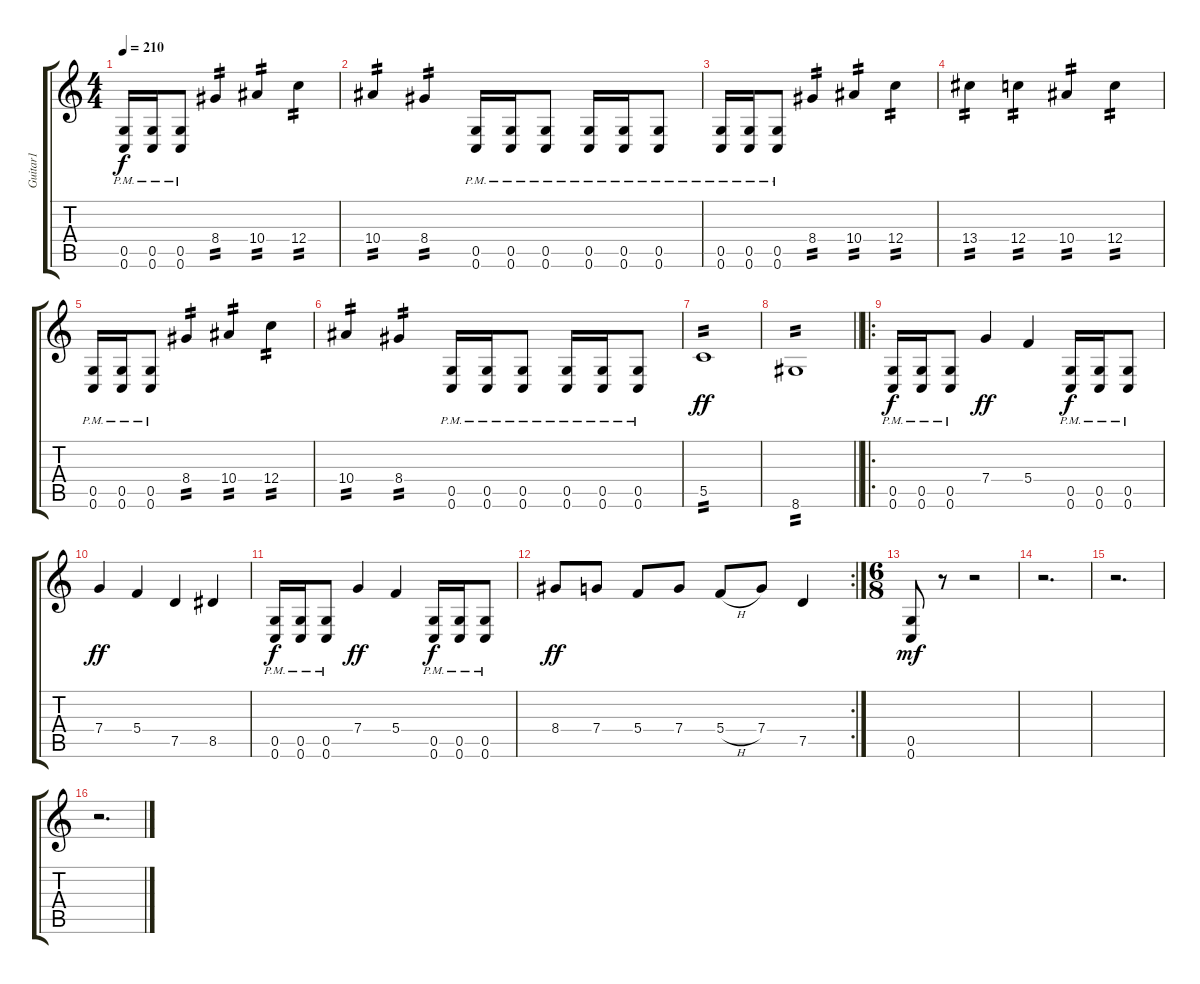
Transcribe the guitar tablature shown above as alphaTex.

\track ("Guitar1" "Guitar1") {instrument distortionguitar}
\staff {score tabs}
\tuning (D4 A3 F3 C3 G2 C2) {hide}
\ts (4 4)
\tempo 210
\clef g2
\ks c
(0.5{pm} 0.6{pm}).16{dy f} (0.5{pm} 0.6{pm}).16 (0.5{pm} 0.6{pm}).8 8.4.4{tp 2} 10.4.4{tp 2} 12.4.4{tp 2} |
10.4.4{tp 2} 8.4.4{tp 2} (0.5{pm} 0.6{pm}).16 (0.5{pm} 0.6{pm}).16 (0.5{pm} 0.6{pm}).8 (0.5{pm} 0.6{pm}).16 (0.5{pm} 0.6{pm}).16 (0.5{pm} 0.6{pm}).8 |
(0.5{pm} 0.6{pm}).16 (0.5{pm} 0.6{pm}).16 (0.5{pm} 0.6{pm}).8 8.4.4{tp 2} 10.4.4{tp 2} 12.4.4{tp 2} |
13.4.4{tp 2} 12.4.4{tp 2} 10.4.4{tp 2} 12.4.4{tp 2} |
(0.5{pm} 0.6{pm}).16 (0.5{pm} 0.6{pm}).16 (0.5{pm} 0.6{pm}).8 8.4.4{tp 2} 10.4.4{tp 2} 12.4.4{tp 2} |
10.4.4{tp 2} 8.4.4{tp 2} (0.5{pm} 0.6{pm}).16 (0.5{pm} 0.6{pm}).16 (0.5{pm} 0.6{pm}).8 (0.5{pm} 0.6{pm}).16 (0.5{pm} 0.6{pm}).16 (0.5{pm} 0.6{pm}).8 |
5.5.1{tp 2 dy ff} |
\barLineRight lightlight
8.6.1{tp 2} |
\ro
(0.5{pm} 0.6{pm}).16{dy f} (0.5{pm} 0.6{pm}).16 (0.5{pm} 0.6{pm}).8 7.4.4{dy ff} 5.4.4 (0.5{pm} 0.6{pm}).16{dy f} (0.5{pm} 0.6{pm}).16 (0.5{pm} 0.6{pm}).8 |
7.4.4{dy ff} 5.4.4 7.5.4 8.5.4 |
(0.5{pm} 0.6{pm}).16{dy f} (0.5{pm} 0.6{pm}).16 (0.5{pm} 0.6{pm}).8 7.4.4{dy ff} 5.4.4 (0.5{pm} 0.6{pm}).16{dy f} (0.5{pm} 0.6{pm}).16 (0.5{pm} 0.6{pm}).8 |
\rc 2
8.4.8{dy ff} 7.4.8 5.4.8 7.4.8 5.4{h}.8 7.4.8 7.5.4 |
\ts (6 8)
(0.5 0.6).8{dy mf} r.8 r.2 |
r.2{d} |
r.2{d} |
r.2{d}
